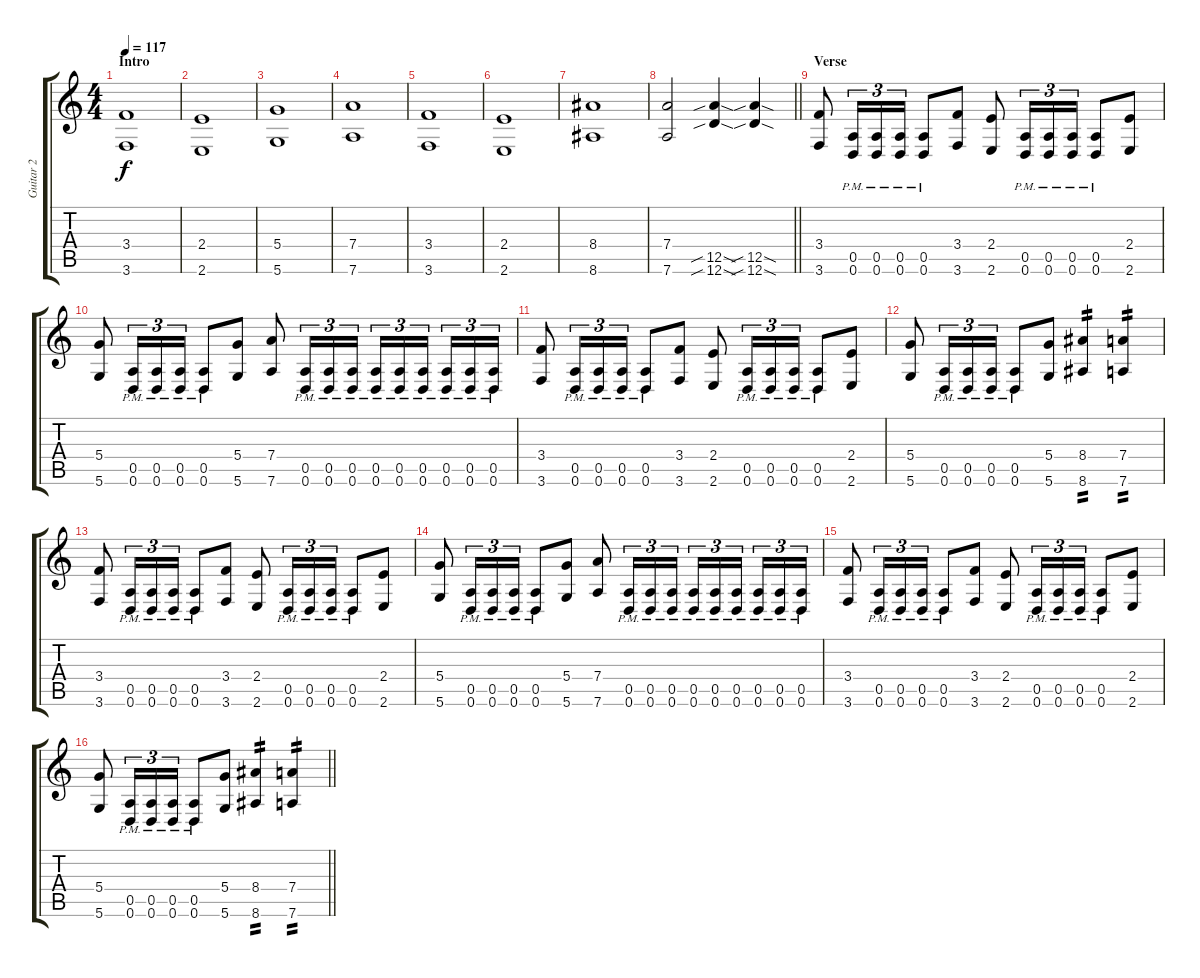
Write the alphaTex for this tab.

\track ("Guitar 2" "Guitar 2") {instrument distortionguitar}
\staff {score tabs}
\tuning (E4 B3 G3 D3 A2 D2) {hide}
\ts (4 4)
\section ("" "Intro")
\tempo 117
\clef g2
\ks c
(3.4 3.6).1{dy f instrument distortionguitar} |
(2.4 2.6).1 |
(5.4 5.6).1 |
(7.4 7.6).1 |
(3.4 3.6).1 |
(2.4 2.6).1 |
(8.4 8.6).1 |
\barLineRight lightlight
(7.4 7.6).2 (12.5{sib sod} 12.6{sib sod}).4 (12.5{sib sod} 12.6{sib sod}).4 |
\section ("" "Verse")
(3.4 3.6).8 (0.5{pm} 0.6{pm}).16{tu (3 2)} (0.5{pm} 0.6{pm}).16{tu (3 2)} (0.5{pm} 0.6{pm}).16{tu (3 2)} (0.5{pm} 0.6{pm}).8 (3.4 3.6).8 (2.4 2.6).8 (0.5{pm} 0.6{pm}).16{tu (3 2)} (0.5{pm} 0.6{pm}).16{tu (3 2)} (0.5{pm} 0.6{pm}).16{tu (3 2)} (0.5{pm} 0.6{pm}).8 (2.4 2.6).8 |
(5.4 5.6).8 (0.5{pm} 0.6{pm}).16{tu (3 2)} (0.5{pm} 0.6{pm}).16{tu (3 2)} (0.5{pm} 0.6{pm}).16{tu (3 2)} (0.5{pm} 0.6{pm}).8 (5.4 5.6).8 (7.4 7.6).8 (0.5{pm} 0.6{pm}).16{tu (3 2)} (0.5{pm} 0.6{pm}).16{tu (3 2)} (0.5{pm} 0.6{pm}).16{tu (3 2)} (0.5{pm} 0.6{pm}).16{tu (3 2)} (0.5{pm} 0.6{pm}).16{tu (3 2)} (0.5{pm} 0.6{pm}).16{tu (3 2) beam splitsecondary} (0.5{pm} 0.6{pm}).16{tu (3 2)} (0.5{pm} 0.6{pm}).16{tu (3 2)} (0.5{pm} 0.6{pm}).16{tu (3 2)} |
(3.4 3.6).8 (0.5{pm} 0.6{pm}).16{tu (3 2)} (0.5{pm} 0.6{pm}).16{tu (3 2)} (0.5{pm} 0.6{pm}).16{tu (3 2)} (0.5{pm} 0.6{pm}).8 (3.4 3.6).8 (2.4 2.6).8 (0.5{pm} 0.6{pm}).16{tu (3 2)} (0.5{pm} 0.6{pm}).16{tu (3 2)} (0.5{pm} 0.6{pm}).16{tu (3 2)} (0.5{pm} 0.6{pm}).8 (2.4 2.6).8 |
(5.4 5.6).8 (0.5{pm} 0.6{pm}).16{tu (3 2)} (0.5{pm} 0.6{pm}).16{tu (3 2)} (0.5{pm} 0.6{pm}).16{tu (3 2)} (0.5{pm} 0.6{pm}).8 (5.4 5.6).8 (8.4 8.6).4{tp 2} (7.4 7.6).4{tp 2} |
(3.4 3.6).8 (0.5{pm} 0.6{pm}).16{tu (3 2)} (0.5{pm} 0.6{pm}).16{tu (3 2)} (0.5{pm} 0.6{pm}).16{tu (3 2)} (0.5{pm} 0.6{pm}).8 (3.4 3.6).8 (2.4 2.6).8 (0.5{pm} 0.6{pm}).16{tu (3 2)} (0.5{pm} 0.6{pm}).16{tu (3 2)} (0.5{pm} 0.6{pm}).16{tu (3 2)} (0.5{pm} 0.6{pm}).8 (2.4 2.6).8 |
(5.4 5.6).8 (0.5{pm} 0.6{pm}).16{tu (3 2)} (0.5{pm} 0.6{pm}).16{tu (3 2)} (0.5{pm} 0.6{pm}).16{tu (3 2)} (0.5{pm} 0.6{pm}).8 (5.4 5.6).8 (7.4 7.6).8 (0.5{pm} 0.6{pm}).16{tu (3 2)} (0.5{pm} 0.6{pm}).16{tu (3 2)} (0.5{pm} 0.6{pm}).16{tu (3 2)} (0.5{pm} 0.6{pm}).16{tu (3 2)} (0.5{pm} 0.6{pm}).16{tu (3 2)} (0.5{pm} 0.6{pm}).16{tu (3 2) beam splitsecondary} (0.5{pm} 0.6{pm}).16{tu (3 2)} (0.5{pm} 0.6{pm}).16{tu (3 2)} (0.5{pm} 0.6{pm}).16{tu (3 2)} |
(3.4 3.6).8 (0.5{pm} 0.6{pm}).16{tu (3 2)} (0.5{pm} 0.6{pm}).16{tu (3 2)} (0.5{pm} 0.6{pm}).16{tu (3 2)} (0.5{pm} 0.6{pm}).8 (3.4 3.6).8 (2.4 2.6).8 (0.5{pm} 0.6{pm}).16{tu (3 2)} (0.5{pm} 0.6{pm}).16{tu (3 2)} (0.5{pm} 0.6{pm}).16{tu (3 2)} (0.5{pm} 0.6{pm}).8 (2.4 2.6).8 |
\barLineRight lightlight
(5.4 5.6).8 (0.5{pm} 0.6{pm}).16{tu (3 2)} (0.5{pm} 0.6{pm}).16{tu (3 2)} (0.5{pm} 0.6{pm}).16{tu (3 2)} (0.5{pm} 0.6{pm}).8 (5.4 5.6).8 (8.4 8.6).4{tp 2} (7.4 7.6).4{tp 2}
